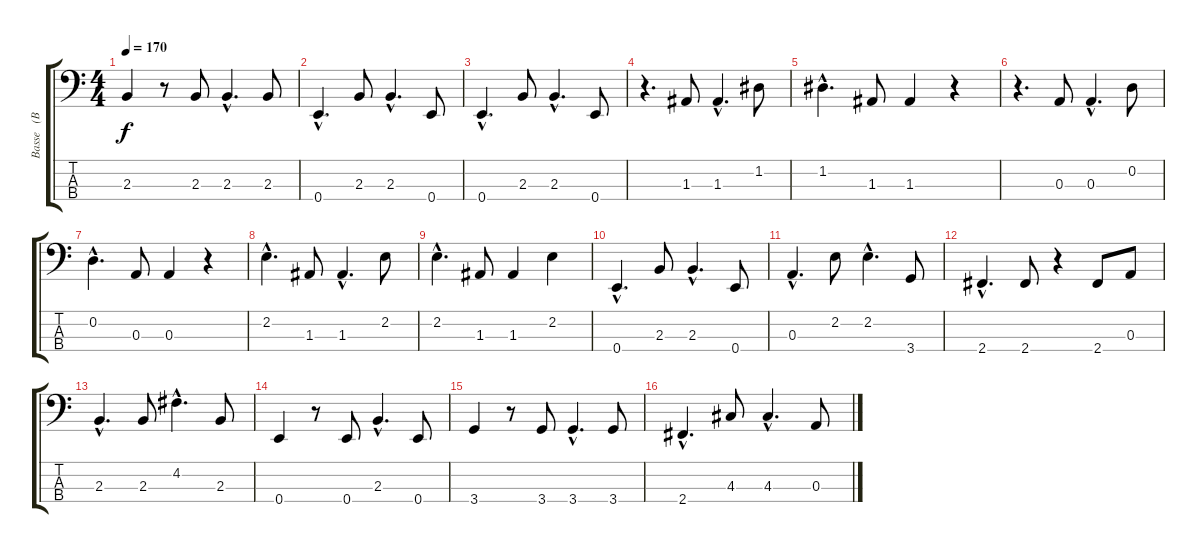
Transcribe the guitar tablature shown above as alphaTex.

\track ("Basse   (BB)" "Basse   (B") {instrument slapbass1}
\staff {score tabs}
\tuning (G2 D2 A1 E1) {hide}
\ts (4 4)
\tempo 170
\clef f4
\ks c
2.3.4{dy f} r.8 2.3.8 2.3{hac}.4{d} 2.3.8 |
0.4{hac}.4{d} 2.3.8 2.3{hac}.4{d} 0.4.8 |
0.4{hac}.4{d} 2.3.8 2.3{hac}.4{d} 0.4.8 |
r.4{d} 1.3.8 1.3{hac}.4{d} 1.2.8 |
1.2{hac}.4{d} 1.3.8 1.3.4 r.4 |
r.4{d} 0.3.8 0.3{hac}.4{d} 0.2.8 |
0.2{hac}.4{d} 0.3.8 0.3.4 r.4 |
2.2{hac}.4{d} 1.3.8 1.3{hac}.4{d} 2.2.8 |
2.2{hac}.4{d} 1.3.8 1.3.4 2.2.4 |
0.4{hac}.4{d} 2.3.8 2.3{hac}.4{d} 0.4.8 |
0.3{hac}.4{d} 2.2.8 2.2{hac}.4{d} 3.4.8 |
2.4{hac}.4{d} 2.4.8 r.4 2.4.8 0.3.8 |
2.3{hac}.4{d} 2.3.8 4.2{hac}.4{d} 2.3.8 |
0.4.4 r.8 0.4.8 2.3{hac}.4{d} 0.4.8 |
3.4.4 r.8 3.4.8 3.4{hac}.4{d} 3.4.8 |
2.4{hac}.4{d} 4.3.8 4.3{hac}.4{d} 0.3.8
